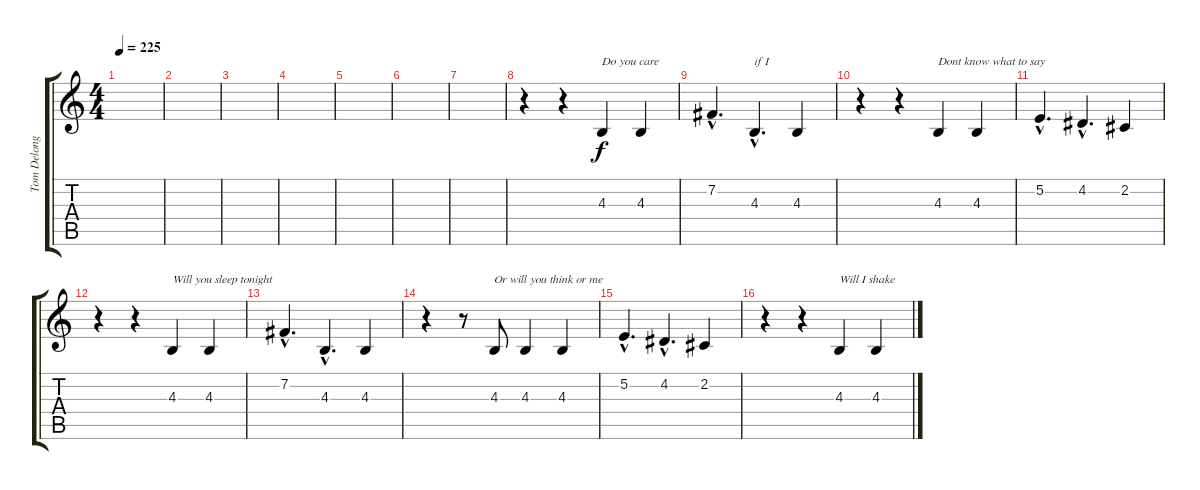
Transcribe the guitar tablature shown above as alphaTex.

\track ("Tom Delonge (Voice)" "Tom Delong") {instrument altosax}
\staff {score tabs}
\tuning (E4 B3 G3 D3 A2 E2) {hide}
\ts (4 4)
\tempo 225
\clef g2
\ks c
|
|
|
|
|
|
|
r.4 r.4 4.3.4{txt "Do you care "} 4.3.4 |
7.2{hac}.4{d} 4.3{hac}.4{d txt "if I"} 4.3.4 |
r.4 r.4 4.3.4{txt "Dont know what to say"} 4.3.4 |
5.2{hac}.4{d} 4.2{hac}.4{d} 2.2.4 |
r.4 r.4 4.3.4{txt "Will you sleep tonight"} 4.3.4 |
7.2{hac}.4{d} 4.3{hac}.4{d} 4.3.4 |
r.4 r.8 4.3.8{txt "Or will you think or me"} 4.3.4 4.3.4 |
5.2{hac}.4{d} 4.2{hac}.4{d} 2.2.4 |
r.4 r.4 4.3.4{txt "Will I shake "} 4.3.4
